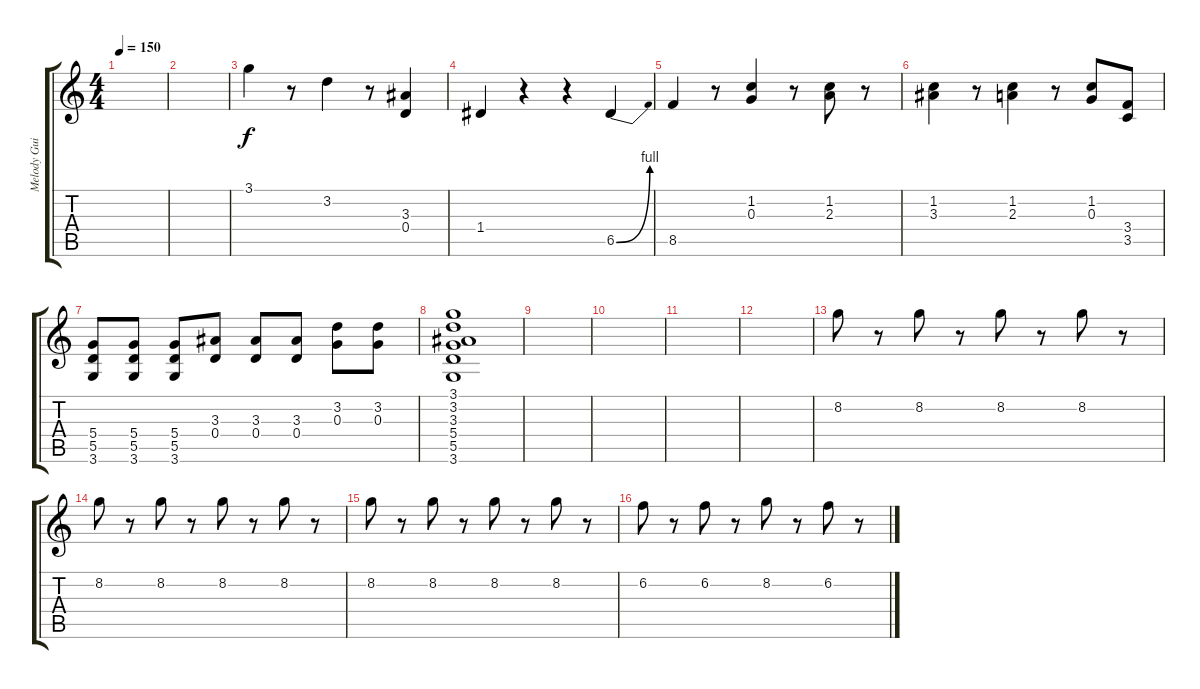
\track ("Melody Guitar" "Melody Gui") {instrument distortionguitar}
\staff {score tabs}
\tuning (E4 B3 G3 D3 A2 E2) {hide}
\ts (4 4)
\tempo 150
\clef g2
\ks c
|
|
3.1.4 r.8 3.2.4 r.8 (3.3 0.4).4 |
1.4.4 r.4 r.4 6.5{be (bend 0 0 60 4)}.4 |
8.5.4 r.8 (1.2 0.3).4 r.8 (1.2 2.3).8 r.8 |
(1.2 3.3).4 r.8 (1.2 2.3).4 r.8 (1.2 0.3).8 (3.4 3.5).8 |
(5.4 5.5 3.6).8 (5.4 5.5 3.6).8 (5.4 5.5 3.6).8 (3.3 0.4).8 (3.3 0.4).8 (3.3 0.4).8 (3.2 0.3).8 (3.2 0.3).8 |
(3.1 3.2 3.3 5.4 5.5 3.6).1 |
|
|
|
|
8.2.8 r.8 8.2.8 r.8 8.2.8 r.8 8.2.8 r.8 |
8.2.8 r.8 8.2.8 r.8 8.2.8 r.8 8.2.8 r.8 |
8.2.8 r.8 8.2.8 r.8 8.2.8 r.8 8.2.8 r.8 |
6.2.8 r.8 6.2.8 r.8 8.2.8 r.8 6.2.8 r.8
